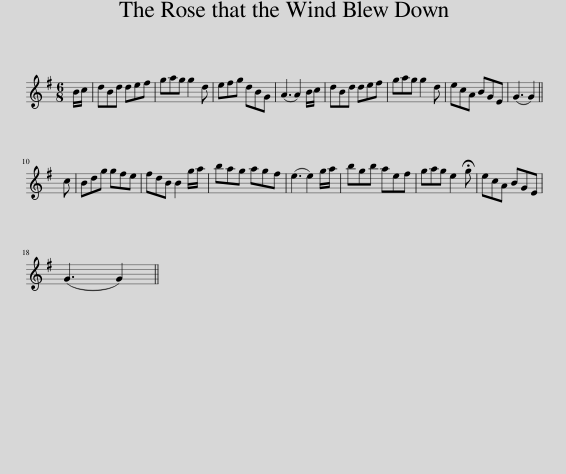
X:1
L:1/8
M:6/8
I:linebreak $
K:G
V:1 treble
V:1
 B/c/ | dBd def | gag g2 d | efg dBG | (A3 A2) B/c/ | %5
 dBd def | gag g2 d | ecA BGE | (G3 G2) ||$ c | %10
 Bdg gfe | fdB B2 g/a/ | bag agf | (e3 e2) g/a/ | bgb aef | %15
 gag e2 !fermata!g | ecA BGE |$ (G3 G2) || %18
